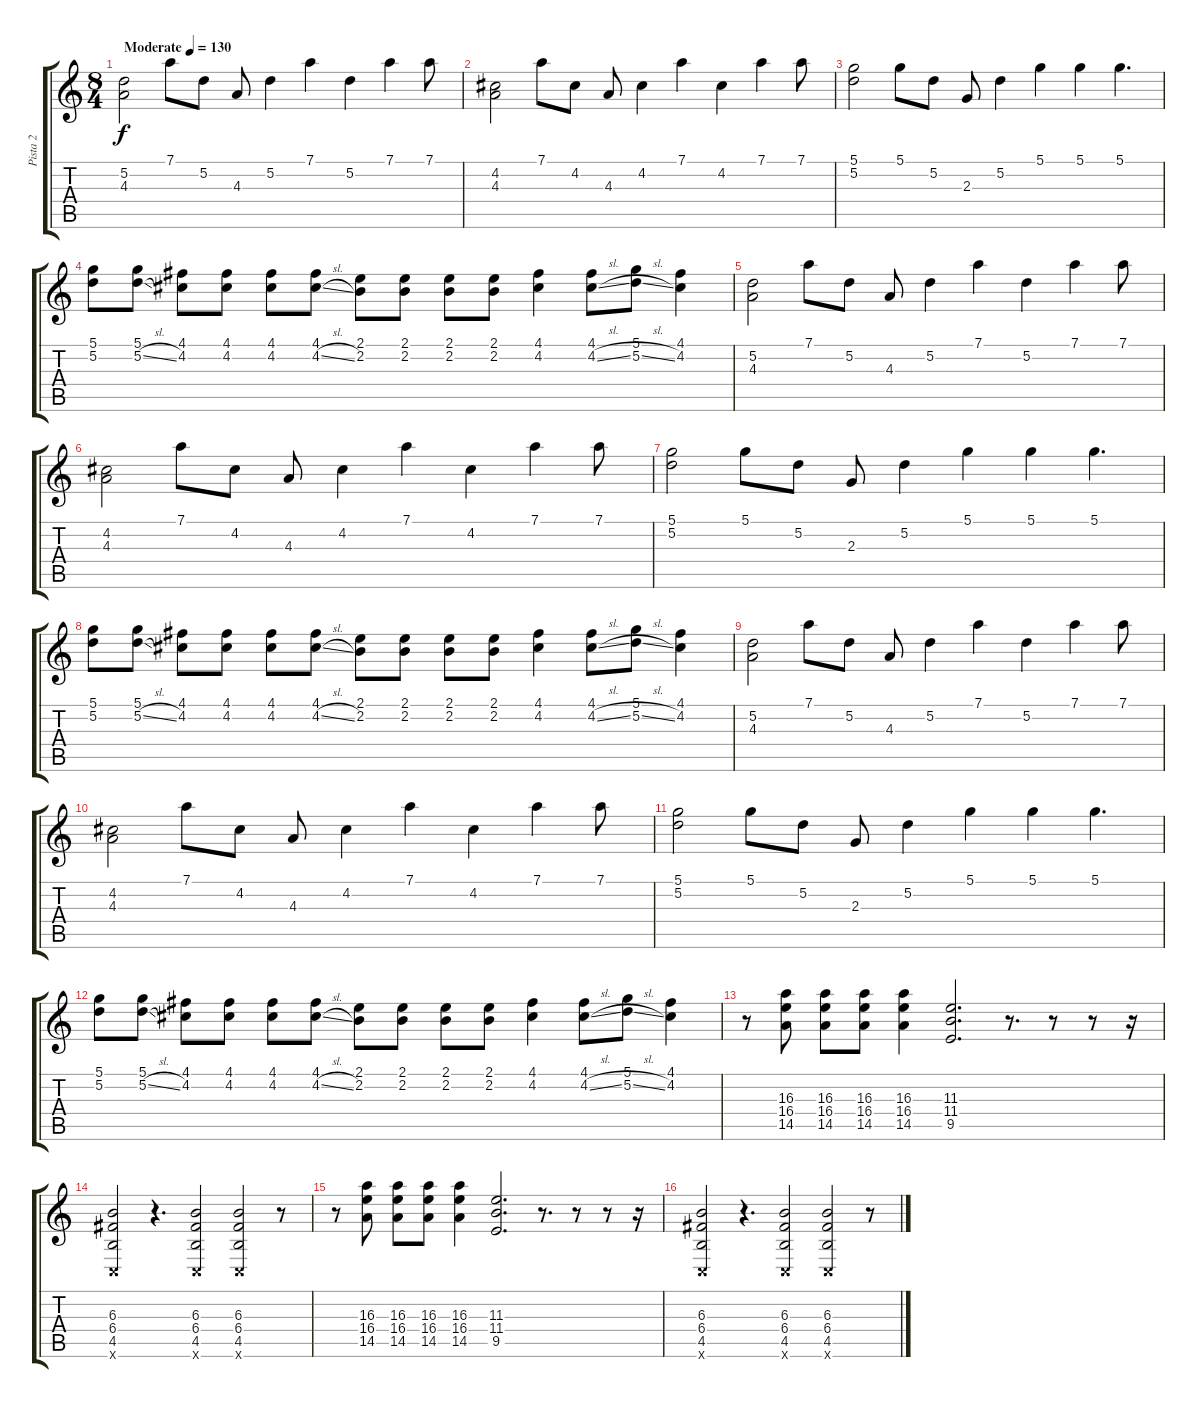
\track ("Pista 2" "Pista 2") {instrument acousticguitarnylon}
\staff {score tabs}
\tuning (D4 A3 F3 C3 G2 C2) {hide}
\ts (8 4)
\tempo (130 "Moderate")
\clef g2
\ks c
(5.2 4.3).2{dy f instrument acousticguitarnylon} 7.1.8 5.2.8 4.3.8 5.2.4 7.1.4 5.2.4 7.1.4 7.1.8 |
(4.2 4.3).2 7.1.8 4.2.8 4.3.8 4.2.4 7.1.4 4.2.4 7.1.4 7.1.8 |
(5.1 5.2).2 5.1.8 5.2.8 2.3.8 5.2.4 5.1.4 5.1.4 5.1.4{d} |
(5.1 5.2).8 (5.1 5.2{sl}).8 (4.1 4.2).8 (4.1 4.2).8 (4.1 4.2).8 (4.1 4.2{sl}).8 (2.1 2.2).8 (2.1 2.2).8 (2.1 2.2).8 (2.1 2.2).8 (4.1 4.2).4 (4.1 4.2{sl}).8 (5.1 5.2{sl}).8 (4.1 4.2).4 |
(5.2 4.3).2 7.1.8 5.2.8 4.3.8 5.2.4 7.1.4 5.2.4 7.1.4 7.1.8 |
(4.2 4.3).2 7.1.8 4.2.8 4.3.8 4.2.4 7.1.4 4.2.4 7.1.4 7.1.8 |
(5.1 5.2).2 5.1.8 5.2.8 2.3.8 5.2.4 5.1.4 5.1.4 5.1.4{d} |
(5.1 5.2).8 (5.1 5.2{sl}).8 (4.1 4.2).8 (4.1 4.2).8 (4.1 4.2).8 (4.1 4.2{sl}).8 (2.1 2.2).8 (2.1 2.2).8 (2.1 2.2).8 (2.1 2.2).8 (4.1 4.2).4 (4.1 4.2{sl}).8 (5.1 5.2{sl}).8 (4.1 4.2).4 |
(5.2 4.3).2 7.1.8 5.2.8 4.3.8 5.2.4 7.1.4 5.2.4 7.1.4 7.1.8 |
(4.2 4.3).2 7.1.8 4.2.8 4.3.8 4.2.4 7.1.4 4.2.4 7.1.4 7.1.8 |
(5.1 5.2).2 5.1.8 5.2.8 2.3.8 5.2.4 5.1.4 5.1.4 5.1.4{d} |
(5.1 5.2).8 (5.1 5.2{sl}).8 (4.1 4.2).8 (4.1 4.2).8 (4.1 4.2).8 (4.1 4.2{sl}).8 (2.1 2.2).8 (2.1 2.2).8 (2.1 2.2).8 (2.1 2.2).8 (4.1 4.2).4 (4.1 4.2{sl}).8 (5.1 5.2{sl}).8 (4.1 4.2).4 |
r.8 (16.3 16.4 14.5).8 (16.3 16.4 14.5).8 (16.3 16.4 14.5).8 (16.3 16.4 14.5).4 (11.3 11.4 9.5).2{d} r.8{d} r.8 r.8 r.16 |
(6.3 6.4 4.5 0.6{x}).2 r.4{d} (6.3 6.4 4.5 0.6{x}).2 (6.3 6.4 4.5 0.6{x}).2 r.8 |
r.8 (16.3 16.4 14.5).8 (16.3 16.4 14.5).8 (16.3 16.4 14.5).8 (16.3 16.4 14.5).4 (11.3 11.4 9.5).2{d} r.8{d} r.8 r.8 r.16 |
(6.3 6.4 4.5 0.6{x}).2 r.4{d} (6.3 6.4 4.5 0.6{x}).2 (6.3 6.4 4.5 0.6{x}).2 r.8
